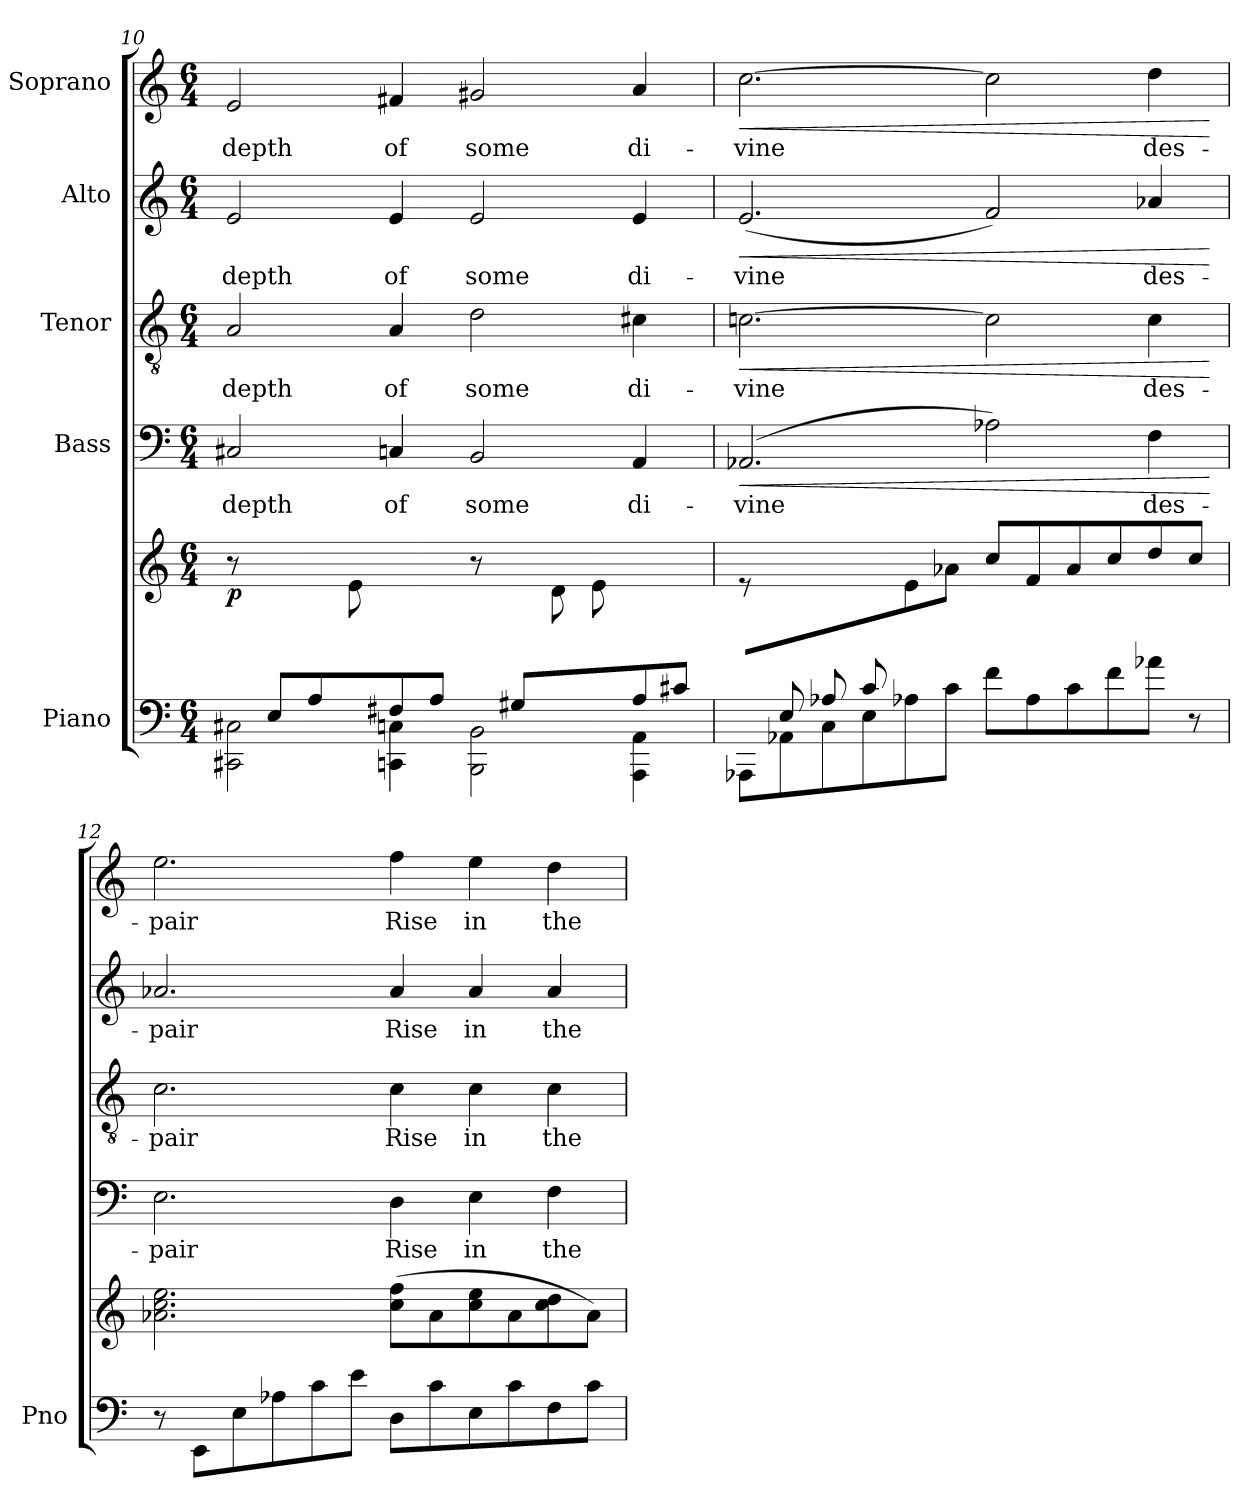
**kern	**kern	**dynam	**kern	**text	**dynam	**kern	**text	**dynam	**kern	**text	**dynam	**kern	**text	**dynam
*part5	*part5	*part5	*part4	*part4	*part4	*part3	*part3	*part3	*part2	*part2	*part2	*part1	*part1	*part1
*staff6	*staff5	*staff5/6	*staff4	*staff4	*staff4	*staff3	*staff3	*staff3	*staff2	*staff2	*staff2	*staff1	*staff1	*staff1
*I"Piano	*	*	*I"Bass	*	*	*I"Tenor	*	*	*I"Alto	*	*	*I"Soprano	*	*
*I'Pno	*	*	*	*	*	*	*	*	*	*	*	*	*	*
!!LO:PB:g=z
*clefF4	*clefG2	*	*clefF4	*	*	*clefGv2	*	*	*clefG2	*	*	*clefG2	*	*
*k[]	*k[]	*	*k[]	*	*	*k[]	*	*	*k[]	*	*	*k[]	*	*
*M6/4	*M6/4	*	*M6/4	*	*	*M6/4	*	*	*M6/4	*	*	*M6/4	*	*
=10	=10	=10	=10	=10	=10	=10	=10	=10	=10	=10	=10	=10	=10	=10
*^	*	*	*	*	*	*	*	*	*	*	*	*	*	*
!	!	!	!LO:DY:b	!	!LO:LY:b	!	!	!LO:LY:b	!	!	!LO:LY:b	!	!	!LO:LY:b	!
8ryy	2CC#X\ 2C#X\	8r	p	2C#X/	depth	.	2A/	depth	.	2e/	depth	.	2e/	depth	.
8E/L	.	4ryy	.	.	.	.	.	.	.	.	.	.	.	.	.
8A/	.	.	.	.	.	.	.	.	.	.	.	.	.	.	.
8ryy	.	8e\	.	.	.	.	.	.	.	.	.	.	.	.	.
!	!	!	!	!	!LO:LY:b	!	!	!LO:LY:b	!	!	!LO:LY:b	!	!	!LO:LY:b	!
8F#X/	4CCn\ 4Cn\	4ryy	.	4Cn/	of	.	4A/	of	.	4e/	of	.	4f#X/	of	.
8A/J	.	.	.	.	.	.	.	.	.	.	.	.	.	.	.
!	!	!	!	!	!LO:LY:b	!	!	!LO:LY:b	!	!	!LO:LY:b	!	!	!LO:LY:b	!
8ryy	2BBB\ 2BB\	8r	.	2BB/	some	.	2d\	some	.	2e/	some	.	2g#X/	some	.
8G#X/L	.	8ryy	.	.	.	.	.	.	.	.	.	.	.	.	.
4ryy	.	8d\	.	.	.	.	.	.	.	.	.	.	.	.	.
.	.	8e\	.	.	.	.	.	.	.	.	.	.	.	.	.
!	!	!	!	!	!LO:LY:b	!	!	!LO:LY:b	!	!	!LO:LY:b	!	!	!LO:LY:b	!
8A/	4AAA\ 4AA\	4ryy	.	4AA/	di-	.	4c#X\	di-	.	4e/	di-	.	4a/	di-	.
8c#X/J	.	.	.	.	.	.	.	.	.	.	.	.	.	.	.
=11	=11	=11	=11	=11	=11	=11	=11	=11	=11	=11	=11	=11	=11	=11	=11
!	!	!	!	!	!LO:LY:b	!LO:HP:b	!	!LO:LY:b	!LO:HP:b	!	!LO:LY:b	!LO:HP:b	!	!LO:LY:b	!LO:HP:b
8ryy	8AAA-X\L	8r	.	(>2.AA-X/	-vine	<	[2.cn\	-vine	<	(<2.e/	-vine	<	[2.cc\	-vine	<
(>8E/L	8AA-X\	4.ryy	.	.	.	.	.	.	.	.	.	.	.	.	.
8A-X/	8C\	.	.	.	.	.	.	.	.	.	.	.	.	.	.
8c/	8E\	.	.	.	.	.	.	.	.	.	.	.	.	.	.
1ryy	8A-X\	8e\	.	.	.	.	.	.	.	.	.	.	.	.	.
.	8c\J	8a-X\J	.	.	.	.	.	.	.	.	.	.	.	.	.
.	8f\L	8cc/L	.	2A-X\)	.	.	2c\]	.	.	2f/)	.	.	2cc\]	.	.
.	8A-\	8f/	.	.	.	.	.	.	.	.	.	.	.	.	.
.	8c\	8a-/	.	.	.	.	.	.	.	.	.	.	.	.	.
.	8f\	8cc/	.	.	.	.	.	.	.	.	.	.	.	.	.
!	!	!	!	!	!LO:LY:b	!	!	!LO:LY:b	!	!	!LO:LY:b	!	!	!LO:LY:b	!
.	8a-X\J	8dd/	.	4F\	des-	.	4c\	des-	.	4a-X/	des-	.	4dd\	des-	.
.	8r	8cc/J)	.	.	.	.	.	.	.	.	.	.	.	.	.
*v	*v	*	*	*	*	*	*	*	*	*	*	*	*	*	*
.	.	.	.	.	[	.	.	[	.	.	[	.	.	[
=12	=12	=12	=12	=12	=12	=12	=12	=12	=12	=12	=12	=12	=12	=12
!	!	!	!	!LO:LY:b	!	!	!LO:LY:b	!	!	!LO:LY:b	!	!	!LO:LY:b	!
8r	2.a-X\ 2.cc\ 2.ee\	.	2.E\	-pair	.	2.c\	-pair	.	2.a-X/	-pair	.	2.ee\	-pair	.
8EE\L	.	.	.	.	.	.	.	.	.	.	.	.	.	.
8E\	.	.	.	.	.	.	.	.	.	.	.	.	.	.
8A-X\	.	.	.	.	.	.	.	.	.	.	.	.	.	.
8c\	.	.	.	.	.	.	.	.	.	.	.	.	.	.
8e\J	.	.	.	.	.	.	.	.	.	.	.	.	.	.
!	!	!	!	!LO:LY:b	!	!	!LO:LY:b	!	!	!LO:LY:b	!	!	!LO:LY:b	!
8D\L	(>8cc\ 8ff\L	.	4D\	Rise	.	4c\	Rise	.	4a-/	Rise	.	4ff\	Rise	.
8c\	8a-\	.	.	.	.	.	.	.	.	.	.	.	.	.
!	!	!	!	!LO:LY:b	!	!	!LO:LY:b	!	!	!LO:LY:b	!	!	!LO:LY:b	!
8E\	8cc\ 8ee\	.	4E\	in	.	4c\	in	.	4a-/	in	.	4ee\	in	.
8c\	8a-\	.	.	.	.	.	.	.	.	.	.	.	.	.
!	!	!	!	!LO:LY:b	!	!	!LO:LY:b	!	!	!LO:LY:b	!	!	!LO:LY:b	!
8F\	8cc\ 8dd\	.	4F\	the	.	4c\	the	.	4a-/	the	.	4dd\	the	.
8c\J	8a-\J)	.	.	.	.	.	.	.	.	.	.	.	.	.
=	=	=	=	=	=	=	=	=	=	=	=	=	=	=
*-	*-	*-	*-	*-	*-	*-	*-	*-	*-	*-	*-	*-	*-	*-
